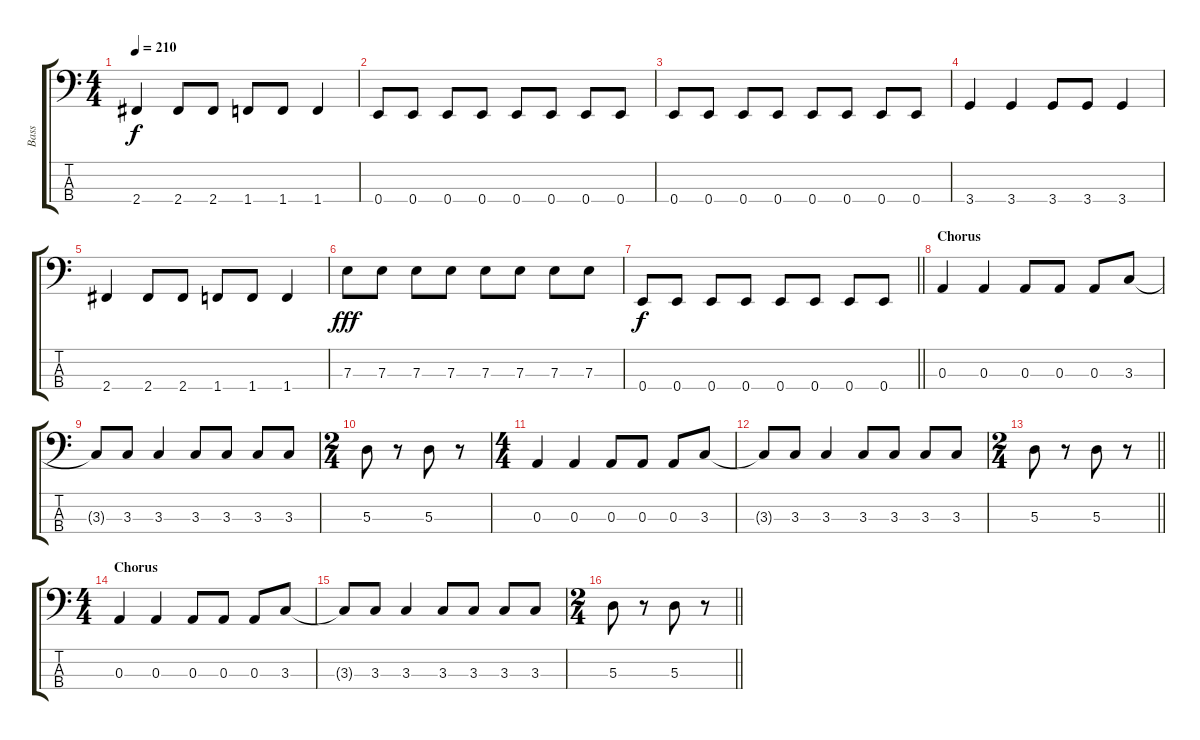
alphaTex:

\track ("Bass" "Bass") {instrument electricbasspick}
\staff {score tabs}
\tuning (G2 D2 A1 E1) {hide}
\ts (4 4)
\tempo 210
\clef f4
\ks c
2.4.4{dy f} 2.4.8 2.4.8 1.4.8 1.4.8 1.4.4 |
0.4.8 0.4.8 0.4.8 0.4.8 0.4.8 0.4.8 0.4.8 0.4.8 |
0.4.8 0.4.8 0.4.8 0.4.8 0.4.8 0.4.8 0.4.8 0.4.8 |
3.4.4 3.4.4 3.4.8 3.4.8 3.4.4 |
2.4.4 2.4.8 2.4.8 1.4.8 1.4.8 1.4.4 |
7.3.8{dy fff} 7.3.8 7.3.8 7.3.8 7.3.8 7.3.8 7.3.8 7.3.8 |
\barLineRight lightlight
0.4.8{dy f} 0.4.8 0.4.8 0.4.8 0.4.8 0.4.8 0.4.8 0.4.8 |
\section ("" "Chorus")
0.3.4 0.3.4 0.3.8 0.3.8 0.3.8 3.3.8 |
3.3{t}.8 3.3.8 3.3.4 3.3.8 3.3.8 3.3.8 3.3.8 |
\ts (2 4)
5.3.8 r.8 5.3.8 r.8 |
\ts (4 4)
0.3.4 0.3.4 0.3.8 0.3.8 0.3.8 3.3.8 |
3.3{t}.8 3.3.8 3.3.4 3.3.8 3.3.8 3.3.8 3.3.8 |
\ts (2 4)
\barLineRight lightlight
5.3.8 r.8 5.3.8 r.8 |
\ts (4 4)
\section ("" "Chorus")
0.3.4 0.3.4 0.3.8 0.3.8 0.3.8 3.3.8 |
3.3{t}.8 3.3.8 3.3.4 3.3.8 3.3.8 3.3.8 3.3.8 |
\ts (2 4)
\barLineRight lightlight
5.3.8 r.8 5.3.8 r.8
